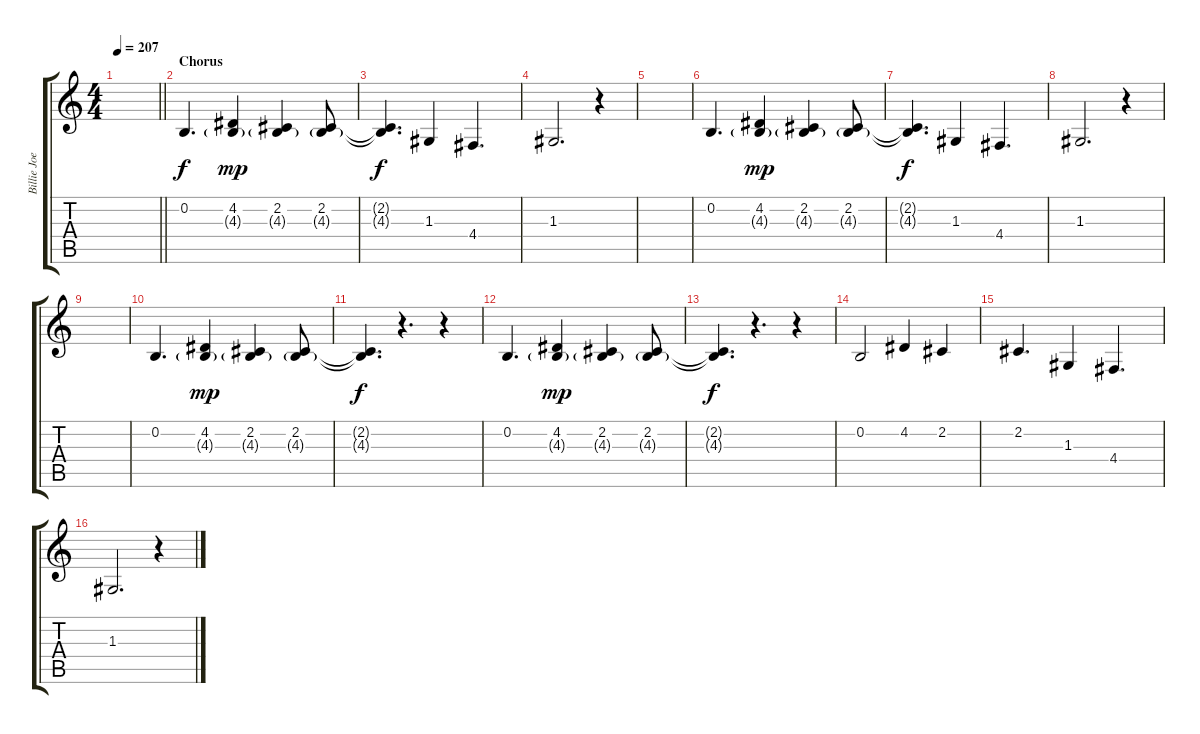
\track ("Billie Joe Armstrong - Vocals" "Billie Joe") {instrument altosax}
\staff {score tabs}
\tuning (E4 B3 G3 D3 A2 E2) {hide}
\ts (4 4)
\tempo 207
\clef g2
\barLineRight lightlight
\ks c
|
\section ("" "Chorus")
0.2.4{d} (4.2 4.3{g}).4{dy mp} (2.2 4.3{g}).4 (2.2 4.3{g}).8 |
(2.2{t} 4.3{t}).4{d dy f} 1.3.4 4.4.4{d} |
1.3.2{d} r.4 |
|
0.2.4{d} (4.2 4.3{g}).4{dy mp} (2.2 4.3{g}).4 (2.2 4.3{g}).8 |
(2.2{t} 4.3{t}).4{d dy f} 1.3.4 4.4.4{d} |
1.3.2{d} r.4 |
|
0.2.4{d} (4.2 4.3{g}).4{dy mp} (2.2 4.3{g}).4 (2.2 4.3{g}).8 |
(2.2{t} 4.3{t}).4{d dy f} r.4{d} r.4 |
0.2.4{d} (4.2 4.3{g}).4{dy mp} (2.2 4.3{g}).4 (2.2 4.3{g}).8 |
(2.2{t} 4.3{t}).4{d dy f} r.4{d} r.4 |
0.2.2 4.2.4 2.2.4 |
2.2.4{d} 1.3.4 4.4.4{d} |
1.3.2{d} r.4
